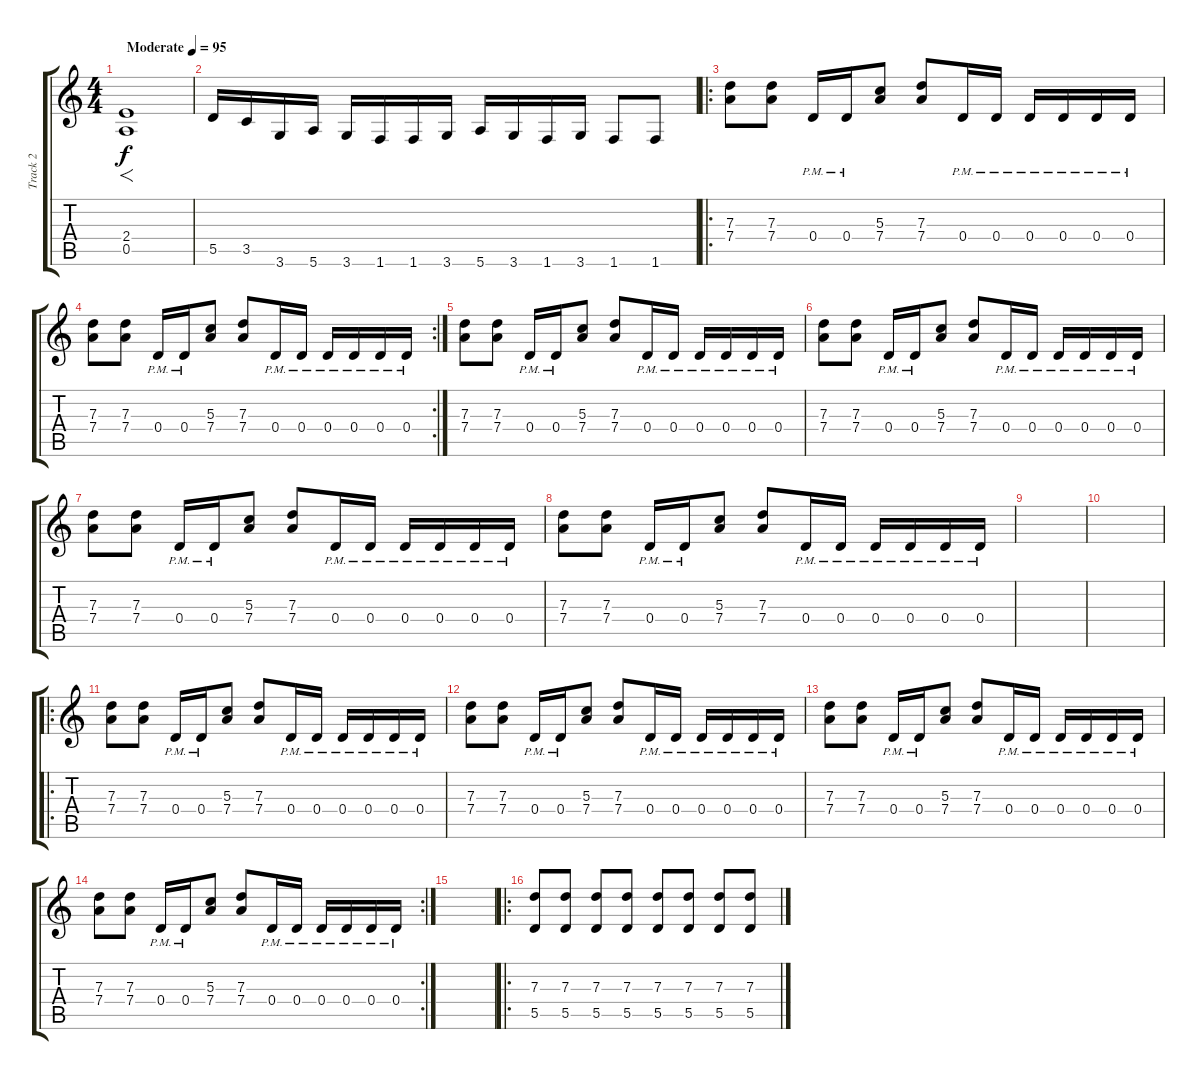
\track ("Track 2" "Track 2") {instrument overdrivenguitar}
\staff {score tabs}
\tuning (E4 B3 G3 D3 A2 E2) {hide}
\ts (4 4)
\tempo (95 "Moderate")
\clef g2
\ks c
(2.4 0.5).1{f dy f instrument overdrivenguitar} |
5.5.16 3.5.16 3.6.16 5.6.16 3.6.16 1.6.16 1.6.16 3.6.16 5.6.16 3.6.16 1.6.16 3.6.16 1.6.8 1.6.8 |
\ro
(7.3 7.4).8 (7.3 7.4).8 0.4{pm}.16 0.4{pm}.16 (5.3 7.4).8 (7.3 7.4).8 0.4{pm}.16 0.4{pm}.16 0.4{pm}.16 0.4{pm}.16 0.4{pm}.16 0.4{pm}.16 |
\rc 2
(7.3 7.4).8 (7.3 7.4).8 0.4{pm}.16 0.4{pm}.16 (5.3 7.4).8 (7.3 7.4).8 0.4{pm}.16 0.4{pm}.16 0.4{pm}.16 0.4{pm}.16 0.4{pm}.16 0.4{pm}.16 |
(7.3 7.4).8 (7.3 7.4).8 0.4{pm}.16 0.4{pm}.16 (5.3 7.4).8 (7.3 7.4).8 0.4{pm}.16 0.4{pm}.16 0.4{pm}.16 0.4{pm}.16 0.4{pm}.16 0.4{pm}.16 |
(7.3 7.4).8 (7.3 7.4).8 0.4{pm}.16 0.4{pm}.16 (5.3 7.4).8 (7.3 7.4).8 0.4{pm}.16 0.4{pm}.16 0.4{pm}.16 0.4{pm}.16 0.4{pm}.16 0.4{pm}.16 |
(7.3 7.4).8 (7.3 7.4).8 0.4{pm}.16 0.4{pm}.16 (5.3 7.4).8 (7.3 7.4).8 0.4{pm}.16 0.4{pm}.16 0.4{pm}.16 0.4{pm}.16 0.4{pm}.16 0.4{pm}.16 |
(7.3 7.4).8 (7.3 7.4).8 0.4{pm}.16 0.4{pm}.16 (5.3 7.4).8 (7.3 7.4).8 0.4{pm}.16 0.4{pm}.16 0.4{pm}.16 0.4{pm}.16 0.4{pm}.16 0.4{pm}.16 |
|
|
\ro
(7.3 7.4).8 (7.3 7.4).8 0.4{pm}.16 0.4{pm}.16 (5.3 7.4).8 (7.3 7.4).8 0.4{pm}.16 0.4{pm}.16 0.4{pm}.16 0.4{pm}.16 0.4{pm}.16 0.4{pm}.16 |
(7.3 7.4).8 (7.3 7.4).8 0.4{pm}.16 0.4{pm}.16 (5.3 7.4).8 (7.3 7.4).8 0.4{pm}.16 0.4{pm}.16 0.4{pm}.16 0.4{pm}.16 0.4{pm}.16 0.4{pm}.16 |
(7.3 7.4).8 (7.3 7.4).8 0.4{pm}.16 0.4{pm}.16 (5.3 7.4).8 (7.3 7.4).8 0.4{pm}.16 0.4{pm}.16 0.4{pm}.16 0.4{pm}.16 0.4{pm}.16 0.4{pm}.16 |
\rc 2
(7.3 7.4).8 (7.3 7.4).8 0.4{pm}.16 0.4{pm}.16 (5.3 7.4).8 (7.3 7.4).8 0.4{pm}.16 0.4{pm}.16 0.4{pm}.16 0.4{pm}.16 0.4{pm}.16 0.4{pm}.16 |
|
\ro
(7.3 5.5).8 (7.3 5.5).8 (7.3 5.5).8 (7.3 5.5).8 (7.3 5.5).8 (7.3 5.5).8 (7.3 5.5).8 (7.3 5.5).8
